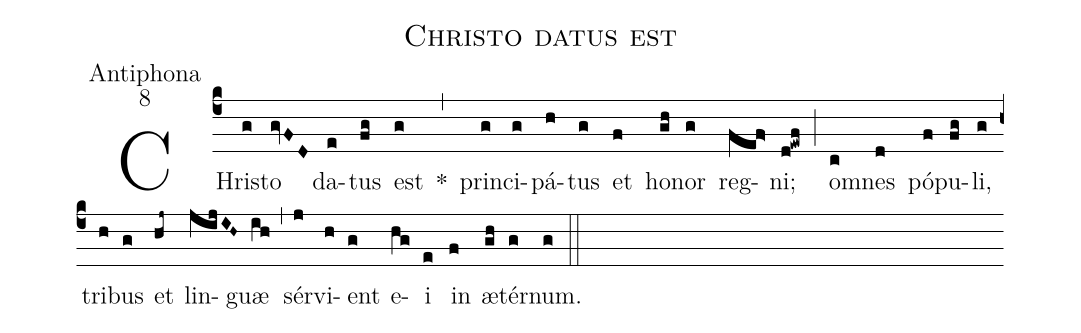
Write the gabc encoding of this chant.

name:Christo datus est;
office-part:Antiphona;
mode:8;
%%
(c4)CHris(g)to(gvFD) da(e)tus(fg) est(g) *(,) prin(g)ci(g)pá(h)tus(g) et(f) ho(gh)nor(g) reg(fef>)ni;(d!ewf) (;) om(c)nes(d) pó(f)pu(fg)li,(g) tri(h)bus(g) et(hj~) lin(jij/IH~)guæ(ih) (,) sér(j)vi(h)ent(g) e(hg)i(e) in(f) æ(gh)tér(g)num.(g) (::)
